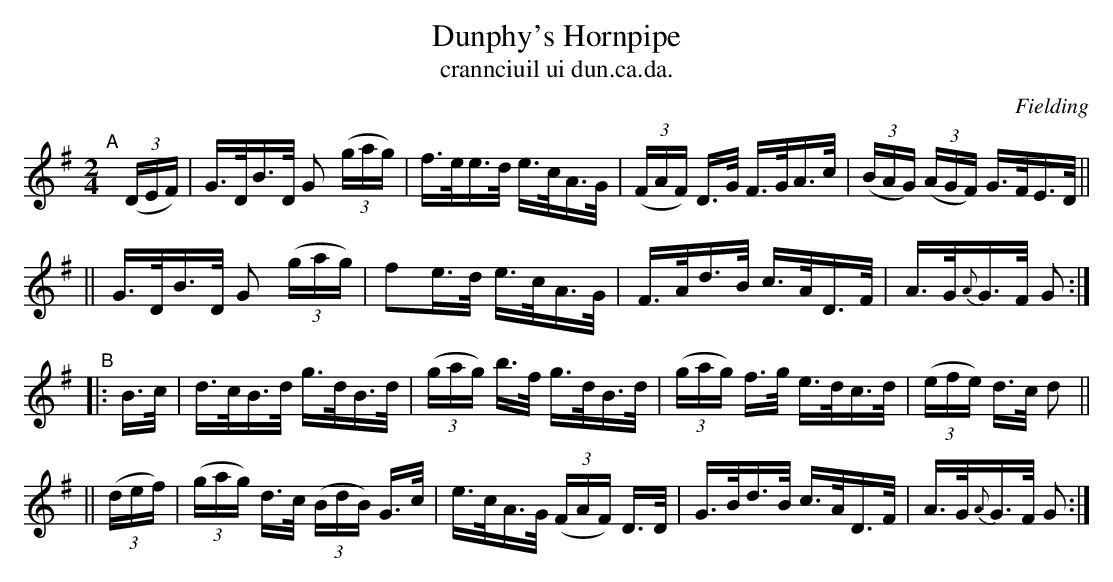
X:1
T: Dunphy's Hornpipe
T: crannciuil ui dun.ca.da.
O: Fielding
M: 2/4
L: 1/16
K: G
"^A"[|] (3(DEF) \
|  G>DB>D G2 (3(gag) | f>ee>d e>cA>G | (3(FAF) D>G F>GA>c | (3(BAG) (3(AGF) G>FE>D ||
|| G>DB>D G2 (3(gag) | f2e>d e>cA>G | F>Ad>B c>AD>F | A>G{A}G>F G2 :|
"^B"\
|: B>c | d>cB>d g>dB>d | (3(gag) b>f g>dB>d | (3(gag) f>g e>dc>d | (3(efe) d>c d2 ||
|| (3(def) | (3(gag) d>c (3(BdB) G>c | e>cA>G (3(FAF) D>D | G>Bd>B c>AD>F | A>G{A}G>F G2 :|
